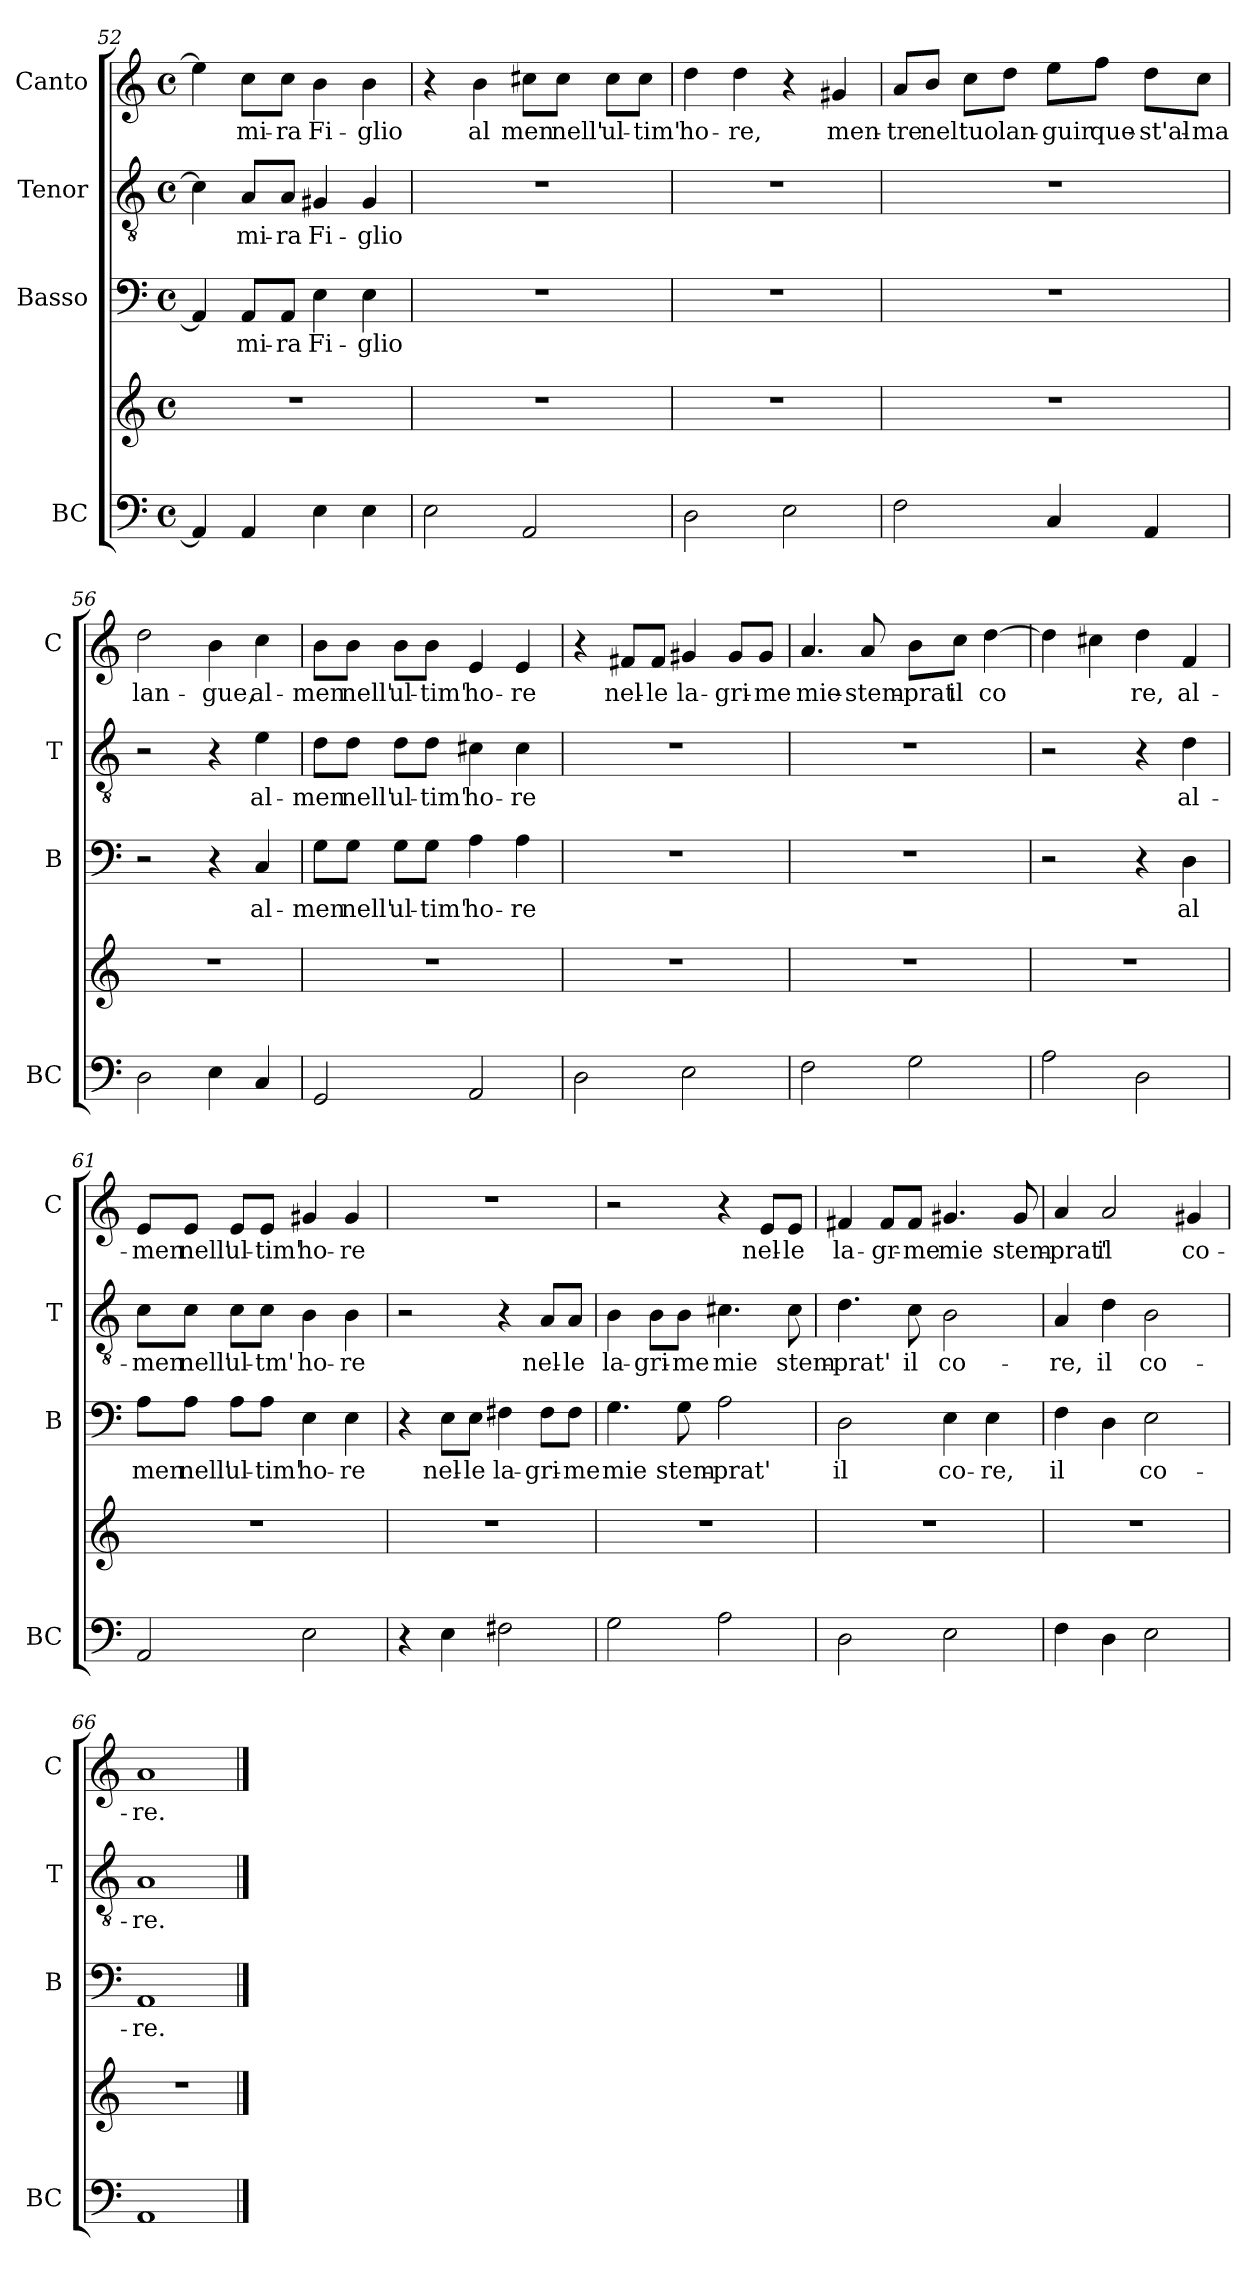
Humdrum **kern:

**kern	**kern	**kern	**text	**kern	**text	**kern	**text
*part4	*part4	*part3	*part3	*part2	*part2	*part1	*part1
*staff5	*staff4	*staff3	*staff3	*staff2	*staff2	*staff1	*staff1
*I"BC	*	*I"Basso	*	*I"Tenor	*	*I"Canto	*
*I'BC	*	*I'B	*	*I'T	*	*I'C	*
*clefF4	*clefG2	*clefF4	*	*clefGv2	*	*clefG2	*
*k[]	*k[]	*k[]	*	*k[]	*	*k[]	*
*C:	*C:	*C:	*	*C:	*	*C:	*
*M4/4	*M4/4	*M4/4	*	*M4/4	*	*M4/4	*
*met(c)	*met(c)	*met(c)	*	*met(c)	*	*met(c)	*
=52	=52	=52	=52	=52	=52	=52	=52
4AA/]	1r	4AA/]	.	4c\]	.	4ee\]	.
!	!	!	!LO:LY:b	!	!LO:LY:b	!	!LO:LY:b
4AA/	.	8AA/L	mi-	8A/L	mi-	8cc\L	mi-
!	!	!	!LO:LY:b	!	!LO:LY:b	!	!LO:LY:b
.	.	8AA/J	-ra	8A/J	-ra	8cc\J	-ra
!	!	!	!LO:LY:b	!	!LO:LY:b	!	!LO:LY:b
4E\	.	4E\	Fi-	4G#X/	Fi-	4b\	Fi-
!	!	!	!LO:LY:b	!	!LO:LY:b	!	!LO:LY:b
4E\	.	4E\	-glio	4G#/	-glio	4b\	-glio
=53	=53	=53	=53	=53	=53	=53	=53
2E\	1r	1r	.	1r	.	4r	.
!	!	!	!	!	!	!	!LO:LY:b
.	.	.	.	.	.	4b\	al
!	!	!	!	!	!	!	!LO:LY:b
2AA/	.	.	.	.	.	8cc#X\L	men
!	!	!	!	!	!	!	!LO:LY:b
.	.	.	.	.	.	8cc#\J	nell'
!	!	!	!	!	!	!	!LO:LY:b
.	.	.	.	.	.	8cc#\L	ul-
!	!	!	!	!	!	!	!LO:LY:b
.	.	.	.	.	.	8cc#\J	-tim'
!!LO:LB:g=z
=54	=54	=54	=54	=54	=54	=54	=54
!	!	!	!	!	!	!	!LO:LY:b
2D\	1r	1r	.	1r	.	4dd\	ho-
!	!	!	!	!	!	!	!LO:LY:b
.	.	.	.	.	.	4dd\	-re,
2E\	.	.	.	.	.	4r	.
!	!	!	!	!	!	!	!LO:LY:b
.	.	.	.	.	.	4g#X/	men-
=55	=55	=55	=55	=55	=55	=55	=55
!	!	!	!	!	!	!	!LO:LY:b
2F\	1r	1r	.	1r	.	8a/L	-tre
!	!	!	!	!	!	!	!LO:LY:b
.	.	.	.	.	.	8b/J	nel
!	!	!	!	!	!	!	!LO:LY:b
.	.	.	.	.	.	8cc\L	tuo
!	!	!	!	!	!	!	!LO:LY:b
.	.	.	.	.	.	8dd\J	lan-
!	!	!	!	!	!	!	!LO:LY:b
4C/	.	.	.	.	.	8ee\L	-guir
!	!	!	!	!	!	!	!LO:LY:b
.	.	.	.	.	.	8ff\J	que-
!	!	!	!	!	!	!	!LO:LY:b
4AA/	.	.	.	.	.	8dd\L	-st'al-
!	!	!	!	!	!	!	!LO:LY:b
.	.	.	.	.	.	8cc\J	-ma
=56	=56	=56	=56	=56	=56	=56	=56
!	!	!	!	!	!	!	!LO:LY:b
2D\	1r	2r	.	2r	.	2dd\	lan-
!	!	!	!	!	!	!	!LO:LY:b
4E\	.	4r	.	4r	.	4b\	-gue,
!	!	!	!LO:LY:b	!	!LO:LY:b	!	!LO:LY:b
4C/	.	4C/	al-	4e\	al-	4cc\	al-
=57	=57	=57	=57	=57	=57	=57	=57
!	!	!	!LO:LY:b	!	!LO:LY:b	!	!LO:LY:b
2GG/	1r	8G\L	-men	8d\L	-men	8b\L	-men
!	!	!	!LO:LY:b	!	!LO:LY:b	!	!LO:LY:b
.	.	8G\J	nell'	8d\J	nell'	8b\J	nell'
!	!	!	!LO:LY:b	!	!LO:LY:b	!	!LO:LY:b
.	.	8G\L	ul-	8d\L	ul-	8b\L	ul-
!	!	!	!LO:LY:b	!	!LO:LY:b	!	!LO:LY:b
.	.	8G\J	-tim'	8d\J	-tim'	8b\J	-tim'
!	!	!	!LO:LY:b	!	!LO:LY:b	!	!LO:LY:b
2AA/	.	4A\	ho-	4c#X\	ho-	4e/	ho-
!	!	!	!LO:LY:b	!	!LO:LY:b	!	!LO:LY:b
.	.	4A\	-re	4c#\	-re	4e/	-re
!!LO:PB:g=z
=58	=58	=58	=58	=58	=58	=58	=58
2D\	1r	1r	.	1r	.	4r	.
!	!	!	!	!	!	!	!LO:LY:b
.	.	.	.	.	.	8f#X/L	nel-
!	!	!	!	!	!	!	!LO:LY:b
.	.	.	.	.	.	8f#/J	-le
!	!	!	!	!	!	!	!LO:LY:b
2E\	.	.	.	.	.	4g#X/	la-
!	!	!	!	!	!	!	!LO:LY:b
.	.	.	.	.	.	8g#/L	-gri-
!	!	!	!	!	!	!	!LO:LY:b
.	.	.	.	.	.	8g#/J	-me
=59	=59	=59	=59	=59	=59	=59	=59
!	!	!	!	!	!	!	!LO:LY:b
2F\	1r	1r	.	1r	.	4.a/	mie-
!	!	!	!	!	!	!	!LO:LY:b
.	.	.	.	.	.	8a/	-stem-
!	!	!	!	!	!	!	!LO:LY:b
2G\	.	.	.	.	.	8b\L	-prat
!	!	!	!	!	!	!	!LO:LY:b
.	.	.	.	.	.	8cc\J	il
!	!	!	!	!	!	!	!LO:LY:b
.	.	.	.	.	.	[4dd\	co
=60	=60	=60	=60	=60	=60	=60	=60
2A\	1r	2r	.	2r	.	4dd\]	.
.	.	.	.	.	.	4cc#X\	.
!	!	!	!	!	!	!	!LO:LY:b
2D\	.	4r	.	4r	.	4dd\	re,
!	!	!	!LO:LY:b	!	!LO:LY:b	!	!LO:LY:b
.	.	4D\	al	4d\	al-	4f/	al-
=61	=61	=61	=61	=61	=61	=61	=61
!	!	!	!LO:LY:b	!	!LO:LY:b	!	!LO:LY:b
2AA/	1r	8A\L	men	8c\L	-men	8e/L	-men
!	!	!	!LO:LY:b	!	!LO:LY:b	!	!LO:LY:b
.	.	8A\J	nell'	8c\J	nell'	8e/J	nell'
!	!	!	!LO:LY:b	!	!LO:LY:b	!	!LO:LY:b
.	.	8A\L	ul-	8c\L	ul-	8e/L	ul-
!	!	!	!LO:LY:b	!	!LO:LY:b	!	!LO:LY:b
.	.	8A\J	-tim'	8c\J	-tm'	8e/J	-tim'
!	!	!	!LO:LY:b	!	!LO:LY:b	!	!LO:LY:b
2E\	.	4E\	ho-	4B\	ho-	4g#X/	ho-
!	!	!	!LO:LY:b	!	!LO:LY:b	!	!LO:LY:b
.	.	4E\	-re	4B\	-re	4g#/	-re
!!LO:LB:g=z
=62	=62	=62	=62	=62	=62	=62	=62
4r	1r	4r	.	2r	.	1r	.
!	!	!	!LO:LY:b	!	!	!	!
4E\	.	8E\L	nel-	.	.	.	.
!	!	!	!LO:LY:b	!	!	!	!
.	.	8E\J	-le	.	.	.	.
!	!	!	!LO:LY:b	!	!	!	!
2F#X\	.	4F#X\	la-	4r	.	.	.
!	!	!	!LO:LY:b	!	!LO:LY:b	!	!
.	.	8F#\L	-gri-	8A/L	nel-	.	.
!	!	!	!LO:LY:b	!	!LO:LY:b	!	!
.	.	8F#\J	-me	8A/J	-le	.	.
=63	=63	=63	=63	=63	=63	=63	=63
!	!	!	!LO:LY:b	!	!LO:LY:b	!	!
2G\	1r	4.G\	mie	4B\	la-	2r	.
!	!	!	!	!	!LO:LY:b	!	!
.	.	.	.	8B\L	-gri-	.	.
!	!	!	!LO:LY:b	!	!LO:LY:b	!	!
.	.	8G\	stem-	8B\J	-me	.	.
!	!	!	!LO:LY:b	!	!LO:LY:b	!	!
2A\	.	2A\	-prat'	4.c#X\	mie	4r	.
!	!	!	!	!	!	!	!LO:LY:b
.	.	.	.	.	.	8e/L	nel-
!	!	!	!	!	!LO:LY:b	!	!LO:LY:b
.	.	.	.	8c#\	stem-	8e/J	-le
=64	=64	=64	=64	=64	=64	=64	=64
!	!	!	!LO:LY:b	!	!LO:LY:b	!	!LO:LY:b
2D\	1r	2D\	il	4.d\	-prat'	4f#X/	la-
!	!	!	!	!	!	!	!LO:LY:b
.	.	.	.	.	.	8f#/L	-gr-
!	!	!	!	!	!LO:LY:b	!	!LO:LY:b
.	.	.	.	8c\	il	8f#/J	-me
!	!	!	!LO:LY:b	!	!LO:LY:b	!	!LO:LY:b
2E\	.	4E\	co-	2B\	co-	4.g#X/	mie
!	!	!	!LO:LY:b	!	!	!	!
.	.	4E\	-re,	.	.	.	.
!	!	!	!	!	!	!	!LO:LY:b
.	.	.	.	.	.	8g#/	stem-
=65	=65	=65	=65	=65	=65	=65	=65
!	!	!	!LO:LY:b	!	!LO:LY:b	!	!LO:LY:b
4F\	1r	4F\	il	4A/	-re,	4a/	-prat'
!	!	!	!	!	!LO:LY:b	!	!LO:LY:b
4D\	.	4D\	.	4d\	il	2a/	il
!	!	!	!LO:LY:b	!	!LO:LY:b	!	!
2E\	.	2E\	co-	2B\	co-	.	.
!	!	!	!	!	!	!	!LO:LY:b
.	.	.	.	.	.	4g#X/	co-
=66	=66	=66	=66	=66	=66	=66	=66
!	!	!	!LO:LY:b	!	!LO:LY:b	!	!LO:LY:b
1AA	1r	1AA	-re.	1A	-re.	1a	-re.
==	==	==	==	==	==	==	==
*-	*-	*-	*-	*-	*-	*-	*-
